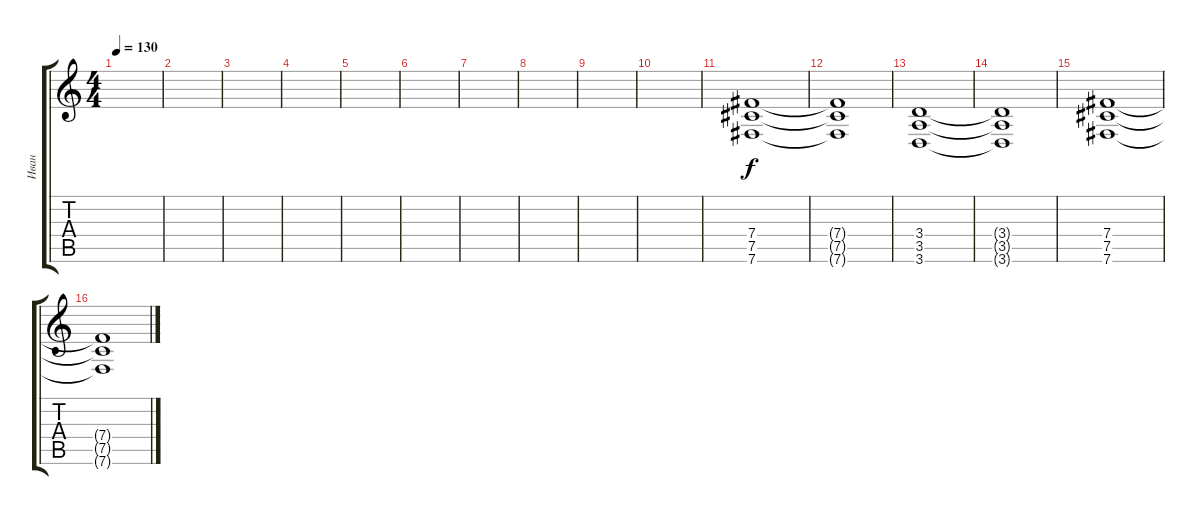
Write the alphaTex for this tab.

\track ("Иван" "Иван") {instrument distortionguitar}
\staff {score tabs}
\tuning (Db4 Ab3 E3 B2 Gb2 B1) {hide}
\ts (4 4)
\tempo 130
\clef g2
\ks c
|
|
|
|
|
|
|
|
|
|
(7.4 7.5 7.6).1 |
(7.4{t} 7.5{t} 7.6{t}).1 |
(3.4 3.5 3.6).1 |
(3.4{t} 3.5{t} 3.6{t}).1 |
(7.4 7.5 7.6).1 |
(7.4{t} 7.5{t} 7.6{t}).1
